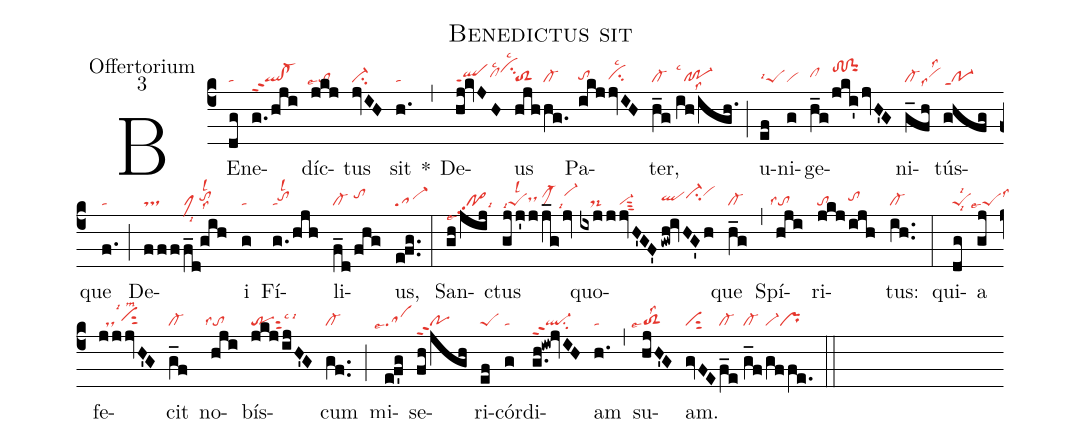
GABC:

name: Benedictus sit;
office-part: Offertorium;
mode: 3;
nabc-lines: 1;
%%
(c4)
BE(dg|ta)ne(g./hji|ql!cl-ppt2)díc(jkj|`tolse7)tus(jvIH|ci-) sit(h.|ta) *(,)
De(hj!kvJH|qlppt1clhhlsc2cihjlsc2)us(hjh|toS2|hg.|cl-) Pa(ikj|tohg|jvIH|cihglsc2)ter,(h_g//|cl-|ih/igh.|cl!po-1lsc1lss8) (;)
u(ef|peSlsi4)ni(g|vi)ge(h_g/|clhh|jki'/jvH'G|tohj!ciGhj)ni(g_fh|cl-lss9vihhlss2)tús(ghfg|po-1ppt1)que(f.|ta) (;)
De(fff|ts|f_d!gih|clMlsi8tohhlsl2lss8)i(g|ta) Fí(g./hjh|tatohhlsl2)li(f_d/|cl-|fhg|tohi)us,(e!fg..|sa-) (:)
San(gh/jij|po>pp2lse7lsi6)ctus(gjj'jj_g/jv|peSlsi7lsl2dshh/clM-hilsi9vi-hj) quo(ixjj|///ds-|jvH'GF'/|vi-sut3|gwh!ivHG'h|qlhhci-hivihj)que(h_g|cl-) (,)
Spí(hji|``tolss4)ri(jkj/|to|ijh|tohh)tus:(ih..|cl-) (:)
qui(dg|peSlsi2lsi8)a(gj|``peSlse7lss3) fe(jjjvH'G|//dsvihhsut2lsi1lsm2)cit(g_f|cl-) no(hji|``tolss4)bís(jkj/ijH'G|trsut2lsc3lsi3)cum(gf..|cl-) (;)
mi(e!f'g|```salse7)se(fh/jgh|poppt2)ri(ef|peS)cór(g|ta)di(g.h!iw!jvIH|ql-ppt2su2)am(h.|ta) (,)
su(hjH'G|```toS2lss2lse7)am.(gvFE/|visut2|f_e//|cl-|g_f/|cl-|gffe.|vi-pr) (::)
